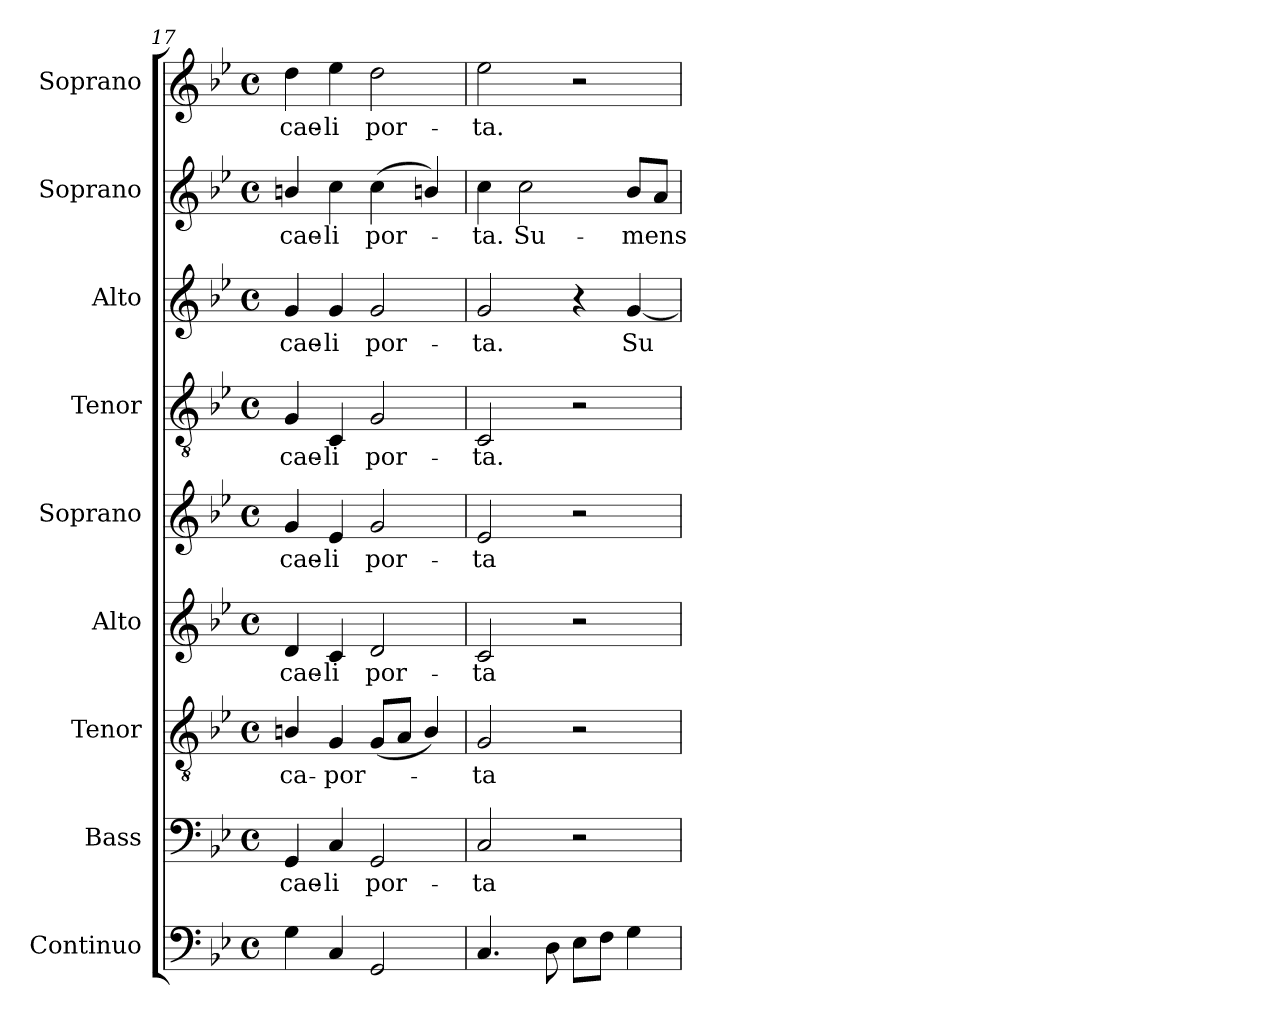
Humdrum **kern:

**kern	**kern	**text	**kern	**text	**kern	**text	**kern	**text	**kern	**text	**kern	**text	**kern	**text	**kern	**text
*part9	*part8	*part8	*part7	*part7	*part6	*part6	*part5	*part5	*part4	*part4	*part3	*part3	*part2	*part2	*part1	*part1
*staff9	*staff8	*staff8	*staff7	*staff7	*staff6	*staff6	*staff5	*staff5	*staff4	*staff4	*staff3	*staff3	*staff2	*staff2	*staff1	*staff1
*I"Continuo	*I"Bass	*	*I"Tenor	*	*I"Alto	*	*I"Soprano	*	*I"Tenor	*	*I"Alto	*	*I"Soprano	*	*I"Soprano	*
*I'Cont.	*I'B.	*	*I'T.	*	*I'A.	*	*I'S.	*	*I'T.	*	*I'A.	*	*I'S.	*	*I'S.	*
!!LO:PB:g=z
*clefF4	*clefF4	*	*clefGv2	*	*clefG2	*	*clefG2	*	*clefGv2	*	*clefG2	*	*clefG2	*	*clefG2	*
*	*	*	*ITrd7c12	*	*	*	*	*	*ITrd7c12	*	*	*	*	*	*	*
*k[b-e-]	*k[b-e-]	*	*k[b-e-]	*	*k[b-e-]	*	*k[b-e-]	*	*k[b-e-]	*	*k[b-e-]	*	*k[b-e-]	*	*k[b-e-]	*
*B-:	*B-:	*	*B-:	*	*B-:	*	*B-:	*	*B-:	*	*B-:	*	*B-:	*	*B-:	*
*M4/4	*M4/4	*	*M4/4	*	*M4/4	*	*M4/4	*	*M4/4	*	*M4/4	*	*M4/4	*	*M4/4	*
*met(c)	*met(c)	*	*met(c)	*	*met(c)	*	*met(c)	*	*met(c)	*	*met(c)	*	*met(c)	*	*met(c)	*
=17	=17	=17	=17	=17	=17	=17	=17	=17	=17	=17	=17	=17	=17	=17	=17	=17
!	!	!LO:LY:b:color=#000000	!	!	!	!	!	!	!	!	!	!	!	!	!	!
!	!	!	!	!LO:LY:b:color=#000000	!	!	!	!	!	!	!	!	!	!	!	!
!	!	!	!	!	!	!LO:LY:b:color=#000000	!	!	!	!	!	!	!	!	!	!
!	!	!	!	!	!	!	!	!LO:LY:b:color=#000000	!	!	!	!	!	!	!	!
!	!	!	!	!	!	!	!	!	!	!LO:LY:b:color=#000000	!	!	!	!	!	!
!	!	!	!	!	!	!	!	!	!	!	!	!LO:LY:b:color=#000000	!	!	!	!
!	!	!	!	!	!	!	!	!	!	!	!	!	!	!LO:LY:b:color=#000000	!	!
!	!	!	!	!	!	!	!	!	!	!	!	!	!	!	!	!LO:LY:b:color=#000000
4Gi\	4GGi/	cae-	4BBni/	ca-	4di/	cae-	4gi/	cae-	4GGi/	cae-	4gi/	cae-	4bni/	cae-	4ddi\	cae-
!	!	!LO:LY:b:color=#000000	!	!	!	!	!	!	!	!	!	!	!	!	!	!
!	!	!	!	!LO:LY:b:color=#000000	!	!	!	!	!	!	!	!	!	!	!	!
!	!	!	!	!	!	!LO:LY:b:color=#000000	!	!	!	!	!	!	!	!	!	!
!	!	!	!	!	!	!	!	!LO:LY:b:color=#000000	!	!	!	!	!	!	!	!
!	!	!	!	!	!	!	!	!	!	!LO:LY:b:color=#000000	!	!	!	!	!	!
!	!	!	!	!	!	!	!	!	!	!	!	!LO:LY:b:color=#000000	!	!	!	!
!	!	!	!	!	!	!	!	!	!	!	!	!	!	!LO:LY:b:color=#000000	!	!
!	!	!	!	!	!	!	!	!	!	!	!	!	!	!	!	!LO:LY:b:color=#000000
4Ci/	4Ci/	-li	4GGi/	-por-	4ci/	-li	4e-i/	-li	4CCi/	-li	4gi/	-li	4cci\	-li	4ee-i\	-li
!	!	!LO:LY:b:color=#000000	!	!	!	!	!	!	!	!	!	!	!	!	!	!
!	!	!	!	!	!	!LO:LY:b:color=#000000	!	!	!	!	!	!	!	!	!	!
!	!	!	!	!	!	!	!	!LO:LY:b:color=#000000	!	!	!	!	!	!	!	!
!	!	!	!	!	!	!	!	!	!	!LO:LY:b:color=#000000	!	!	!	!	!	!
!	!	!	!	!	!	!	!	!	!	!	!	!LO:LY:b:color=#000000	!	!	!	!
!	!	!	!	!	!	!	!	!	!	!	!	!	!	!LO:LY:b:color=#000000	!	!
!	!	!	!	!	!	!	!	!	!	!	!	!	!	!	!	!LO:LY:b:color=#000000
2GGi/	2GGi/	por-	(8GGi/L	.	2di/	por-	2gi/	por-	2GGi/	por-	2gi/	por-	(4cci\	por-	2ddi\	por-
.	.	.	8AAi/J	.	.	.	.	.	.	.	.	.	.	.	.	.
.	.	.	4BBi/)	.	.	.	.	.	.	.	.	.	4bni/)	.	.	.
=18	=18	=18	=18	=18	=18	=18	=18	=18	=18	=18	=18	=18	=18	=18	=18	=18
!	!	!LO:LY:b:color=#000000	!	!	!	!	!	!	!	!	!	!	!	!	!	!
!	!	!	!	!LO:LY:b:color=#000000	!	!	!	!	!	!	!	!	!	!	!	!
!	!	!	!	!	!	!LO:LY:b:color=#000000	!	!	!	!	!	!	!	!	!	!
!	!	!	!	!	!	!	!	!LO:LY:b:color=#000000	!	!	!	!	!	!	!	!
!	!	!	!	!	!	!	!	!	!	!LO:LY:b:color=#000000	!	!	!	!	!	!
!	!	!	!	!	!	!	!	!	!	!	!	!LO:LY:b:color=#000000	!	!	!	!
!	!	!	!	!	!	!	!	!	!	!	!	!	!	!LO:LY:b:color=#000000	!	!
!	!	!	!	!	!	!	!	!	!	!	!	!	!	!	!	!LO:LY:b:color=#000000
4.Ci/	2Ci/	-ta	2GGi/	-ta	2ci/	-ta	2e-i/	-ta	2CCi/	-ta.	2gi/	-ta.	4cci\	-ta.	2ee-i\	-ta.
!	!	!	!	!	!	!	!	!	!	!	!	!	!	!LO:LY:b:color=#000000	!	!
.	.	.	.	.	.	.	.	.	.	.	.	.	2cci\	Su-	.	.
8Di\	.	.	.	.	.	.	.	.	.	.	.	.	.	.	.	.
8E-i\L	2r	.	2r	.	2r	.	2r	.	2r	.	4r	.	.	.	2r	.
8Fi\J	.	.	.	.	.	.	.	.	.	.	.	.	.	.	.	.
!	!	!	!	!	!	!	!	!	!	!	!	!LO:LY:b:color=#000000	!	!	!	!
!	!	!	!	!	!	!	!	!	!	!	!	!	!	!LO:LY:b:color=#000000	!	!
4Gi\	.	.	.	.	.	.	.	.	.	.	[4gi/	Su-	8b-i/L	-mens	.	.
.	.	.	.	.	.	.	.	.	.	.	.	.	8ai/J	.	.	.
=	=	=	=	=	=	=	=	=	=	=	=	=	=	=	=	=
*-	*-	*-	*-	*-	*-	*-	*-	*-	*-	*-	*-	*-	*-	*-	*-	*-
